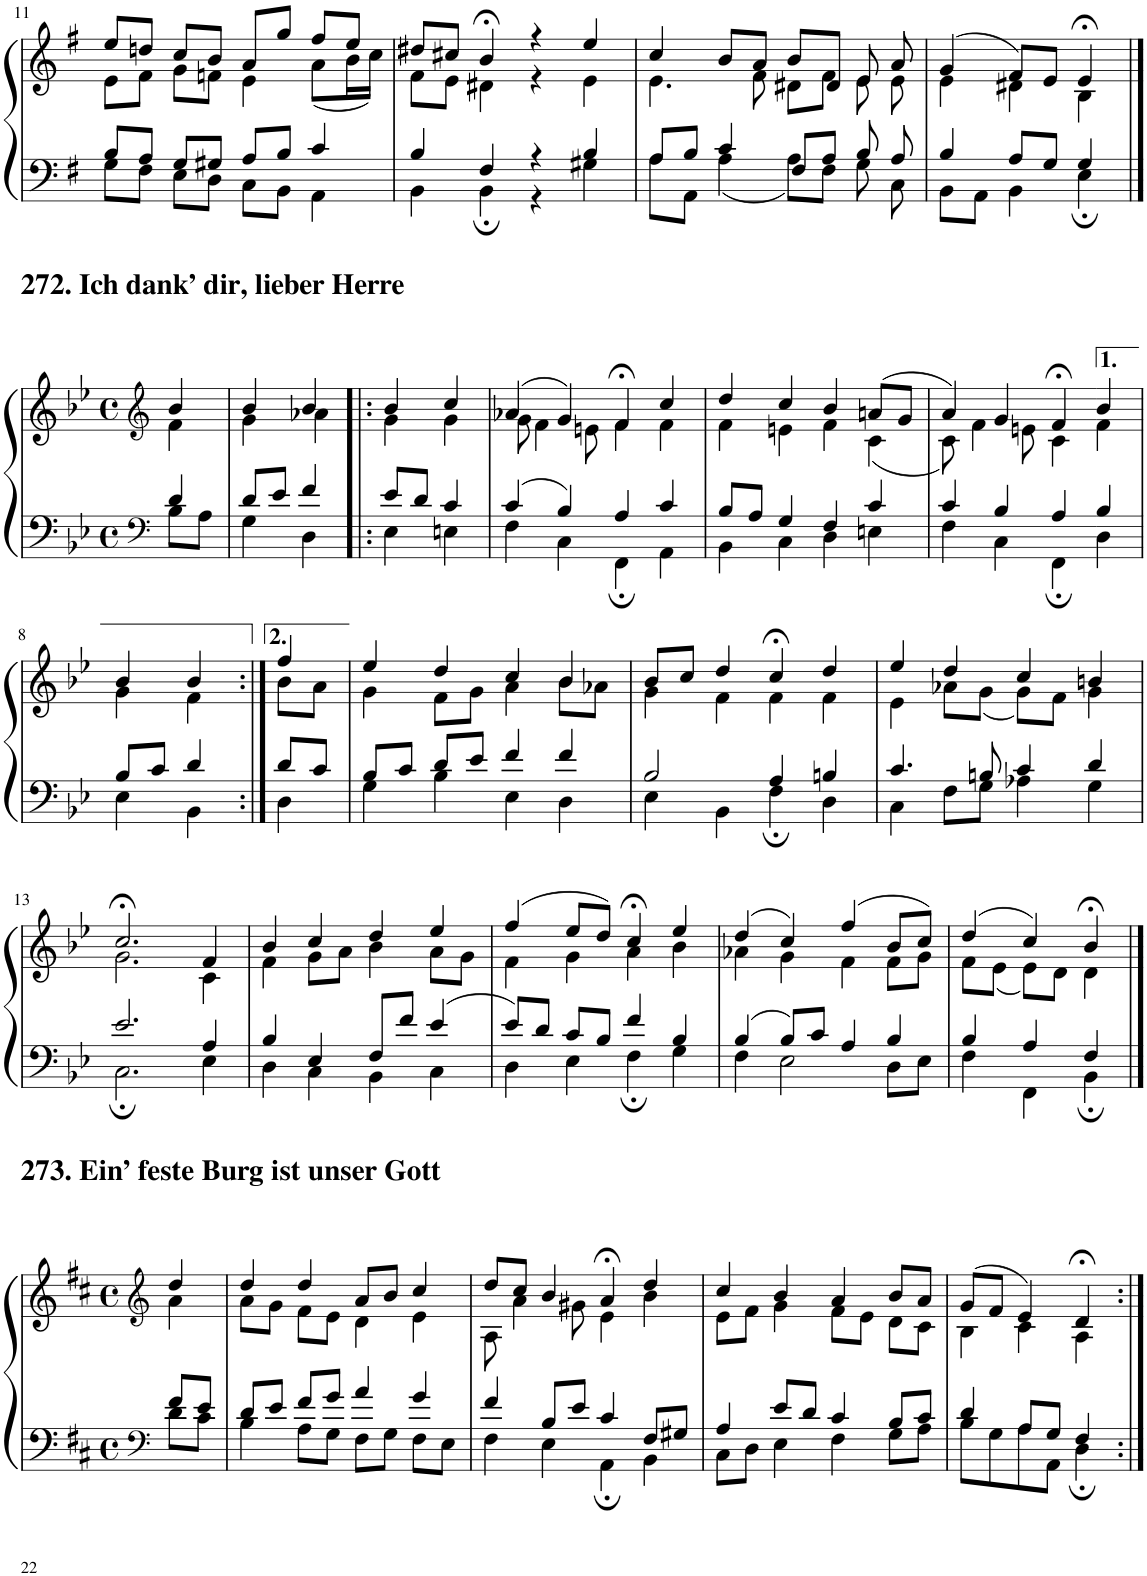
**kern	**kern
*part1	*part1
*staff2	*staff1
*I"Piano	*
*I'Pno	*
!!LO:PB:g=z
*clefF4	*clefG2
*k[f#]	*k[f#]
*M4/4	*M4/4
*met(c)	*met(c)
=11	=11
*^	*^
8B/L	8G\L	8ee/L	8e\L
8A/J	8F#\J	8ddn/J	8f#\J
8G/L	8E\L	8cc/L	8g\L
8G#X/J	8D\J	8b/J	8fn\J
8A/L	8C\L	8a/L	4e\
8B/J	8BB\J	8gg/J	.
4c/	4AA\	8ff#/L	(8a\L
.	.	8ee/J	16b\L
.	.	.	16cc\JJ)
=12	=12	=12	=12
4B/	4BB\	8dd#X/L	8f#\L
.	.	8cc#X/J	8e\J
4F#/	4BB;\	4b;</	4d#X\
4r	4r	4r	4r
4B/	4G#X\	4ee/	4e\
=13	=13	=13	=13
8A/L	8A\L	4cc/	4.e\
8B/J	8AA\J	.	.
4c/	4A\	8b/L	.
.	.	8a/J	8f#\
8F#/L	8A\L	8b/L	8d#X\L
8A/J	8F#\J	8d#/J	8f#\J
8B/	8G\	8e/	8e\
8A/	8C\	8a/	8e\
=14	=14	=14	=14
4B/	8BB\L	(4g/	4e\
.	8AA\J	.	.
8A/L	4BB\	8f#/L)	4d#X\
8G/J	.	8e/J	.
4G/	4E;\	4e;</	4B\
!!LO:LB:g=z	!!
==1	==1	==1	==1
*clefF4	*	*clefG2	*
*k[b-e-]	*	*k[b-e-]	*
*M4/4	*	*M4/4	*
*met(c)	*	*met(c)	*
4d/	8B-\L	4b-/	4f\
.	8A\J	.	.
=2	=2	=2	=2
8d/L	4G\	4b-/	4g\
8e-/J	.	.	.
4f/	4D\	4b-/	4a-X\
=3!|:	=3!|:	=3!|:	=3!|:
8e-/L	4E-\	4b-/	4g\
8d/J	.	.	.
4c/	4En\	4cc/	4g\
=4	=4	=4	=4
4c/	4F\	(4a-X/	8g\
.	.	.	4f\
4B-/	4C\	4g/)	.
.	.	.	8en\
4A/	4FF;\	4f;</	4f\
4c/	4AA\	4cc/	4f\
=5	=5	=5	=5
8B-/L	4BB-\	4dd/	4f\
8A/J	.	.	.
4G/	4C\	4cc/	4en\
4F/	4D\	4b-/	4f\
4c/	4En\	(8an/L	(4c\
.	.	8g/J	.
=6	=6	=6	=6
4c/	4F\	4a/)	8c\)
.	.	.	4f\
4B-/	4C\	4g/	.
.	.	.	8en\
4A/	4FF;\	4f;</	4c\
=7-	=7-	=7-	=7-
4B-/	4D\	4b-/	4f\
!!LO:LB:g=z	!!
=8	=8	=8	=8
8B-/L	4E-\	4b-/	4g\
8c/J	.	.	.
4d/	4BB-\	4b-/	4f\
=9:|!	=9:|!	=9:|!	=9:|!
8d/L	4D\	4ff/	8b-\L
8c/J	.	.	8a\J
=10	=10	=10	=10
8B-/L	4G\	4ee-/	4g\
8c/J	.	.	.
8d/L	4B-\	4dd/	8f\L
8e-/J	.	.	8g\J
4f/	4E-\	4cc/	4a\
4f/	4D\	4b-/	8b-\L
.	.	.	8a-X\J
=11	=11	=11	=11
2B-/	4E-\	8b-/L	4g\
.	.	8cc/J	.
.	4BB-\	4dd/	4f\
4A/	4F;\	4cc;</	4f\
4Bn/	4D\	4dd/	4f\
=12	=12	=12	=12
4.c/	4C\	4ee-/	4e-\
.	8F\L	4dd/	8a-X\L
8Bn/	8G\J	.	(8g\J
4c/	4A-X\	4cc/	8g\L)
.	.	.	8f\J
4d/	4G\	4bn/	4g\
!!LO:LB:g=z	!!
=13	=13	=13	=13
2.e-/	2.C;\	2.cc;</	2.g\
4A/	4E-\	4f/	4c\
=14	=14	=14	=14
4B-/	4D\	4b-/	4f\
4E-/	4C\	4cc/	8g\L
.	.	.	8a\J
8F/L	4BB-\	4dd/	4b-\
8f/J	.	.	.
4e-/	4C\	4ee-/	8a\L
.	.	.	8g\J
=15	=15	=15	=15
8e-/L	4D\	(4ff/	4f\
8d/J	.	.	.
8c/L	4E-\	8ee-/L	4g\
8B-/J	.	8dd/J)	.
4f/	4F;\	4cc;</	4a\
4B-/	4G\	4ee-/	4b-\
=16	=16	=16	=16
4B-/	4F\	(4dd/	4a-X\
8B-/L	2E-\	4cc/)	4g\
8c/J	.	.	.
4A/	.	(4ff/	4f\
4B-/	8D\L	8b-/L	8f\L
.	8E-\J	8cc/J)	8g\J
=17	=17	=17	=17
4B-/	4F\	(4dd/	8f\L
.	.	.	(8e-\J
4A/	4FF\	4cc/)	8e-\L)
.	.	.	8d\J
4F/	4BB-;\	4b-;</	4d\
!!LO:LB:g=z	!!
==1	==1	==1	==1
*clefF4	*	*clefG2	*
*k[f#c#]	*	*k[f#c#]	*
*M4/4	*	*M4/4	*
*met(c)	*	*met(c)	*
8f#/L	8d\L	4dd/	4a\
8e/J	8c#\J	.	.
=2	=2	=2	=2
8d/L	4B\	4dd/	8a\L
8e/J	.	.	8g\J
8f#/L	8A\L	4dd/	8f#\L
8g/J	8G\J	.	8e\J
4a/	8F#\L	8a/L	4d\
.	8G\J	8b/J	.
4g/	8F#\L	4cc#/	4e\
.	8E\J	.	.
=3	=3	=3	=3
4f#/	4F#\	8dd/L	8A\
.	.	8cc#/J	4a\
8B/L	4E\	4b/	.
8e/J	.	.	8g#X\
4c#/	4AA;\	4a;</	4e\
8F#/L	4BB\	4dd/	4b\
8G#X/J	.	.	.
=4	=4	=4	=4
4A/	8C#\L	4cc#/	8e\L
.	8D\J	.	8f#\J
8e/L	4E\	4b/	4g\
8d/J	.	.	.
4c#/	4F#\	4a/	8f#\L
.	.	.	8e\J
8B/L	8G\L	8b/L	8d\L
8c#/J	8A\J	8a/J	8c#\J
=5	=5	=5	=5
4d/	8B\L	(8g/L	4B\
.	8G\	8f#/J	.
8A/L	8A\	4e/)	4c#\
8G/J	8AA\J	.	.
4F#/	4D;\	4d;</	4A\
*v	*v	*	*
*	*v	*v
=:|!	=:|!
*-	*-
